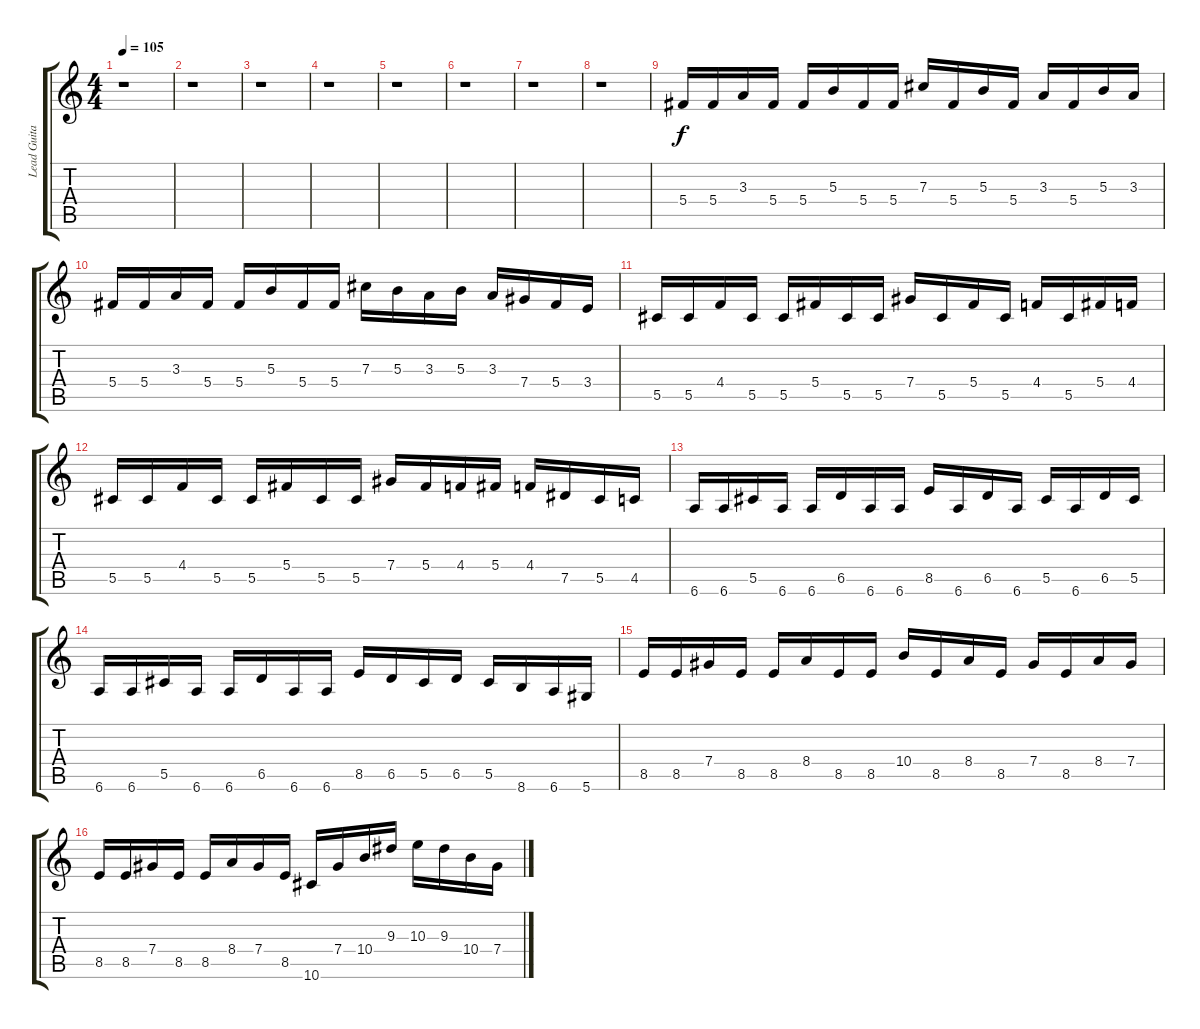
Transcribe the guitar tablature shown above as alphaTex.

\track ("Lead Guitar 2" "Lead Guita") {instrument overdrivenguitar}
\staff {score tabs}
\tuning (Eb4 Bb3 Gb3 Db3 Ab2 Eb2) {hide}
\ts (4 4)
\tempo 105
\clef g2
\ks c
r.1{dy f} |
r.1 |
r.1 |
r.1 |
r.1 |
r.1 |
r.1 |
r.1 |
5.4.16 5.4.16 3.3.16 5.4.16 5.4.16 5.3.16 5.4.16 5.4.16 7.3.16 5.4.16 5.3.16 5.4.16 3.3.16 5.4.16 5.3.16 3.3.16 |
5.4.16 5.4.16 3.3.16 5.4.16 5.4.16 5.3.16 5.4.16 5.4.16 7.3.16 5.3.16 3.3.16 5.3.16 3.3.16 7.4.16 5.4.16 3.4.16 |
5.5.16 5.5.16 4.4.16 5.5.16 5.5.16 5.4.16 5.5.16 5.5.16 7.4.16 5.5.16 5.4.16 5.5.16 4.4.16 5.5.16 5.4.16 4.4.16 |
5.5.16 5.5.16 4.4.16 5.5.16 5.5.16 5.4.16 5.5.16 5.5.16 7.4.16 5.4.16 4.4.16 5.4.16 4.4.16 7.5.16 5.5.16 4.5.16 |
6.6.16 6.6.16 5.5.16 6.6.16 6.6.16 6.5.16 6.6.16 6.6.16 8.5.16 6.6.16 6.5.16 6.6.16 5.5.16 6.6.16 6.5.16 5.5.16 |
6.6.16 6.6.16 5.5.16 6.6.16 6.6.16 6.5.16 6.6.16 6.6.16 8.5.16 6.5.16 5.5.16 6.5.16 5.5.16 8.6.16 6.6.16 5.6.16 |
8.5.16 8.5.16 7.4.16 8.5.16 8.5.16 8.4.16 8.5.16 8.5.16 10.4.16 8.5.16 8.4.16 8.5.16 7.4.16 8.5.16 8.4.16 7.4.16 |
8.5.16 8.5.16 7.4.16 8.5.16 8.5.16 8.4.16 7.4.16 8.5.16 10.6.16 7.4.16 10.4.16 9.3.16 10.3.16 9.3.16 10.4.16 7.4.16
